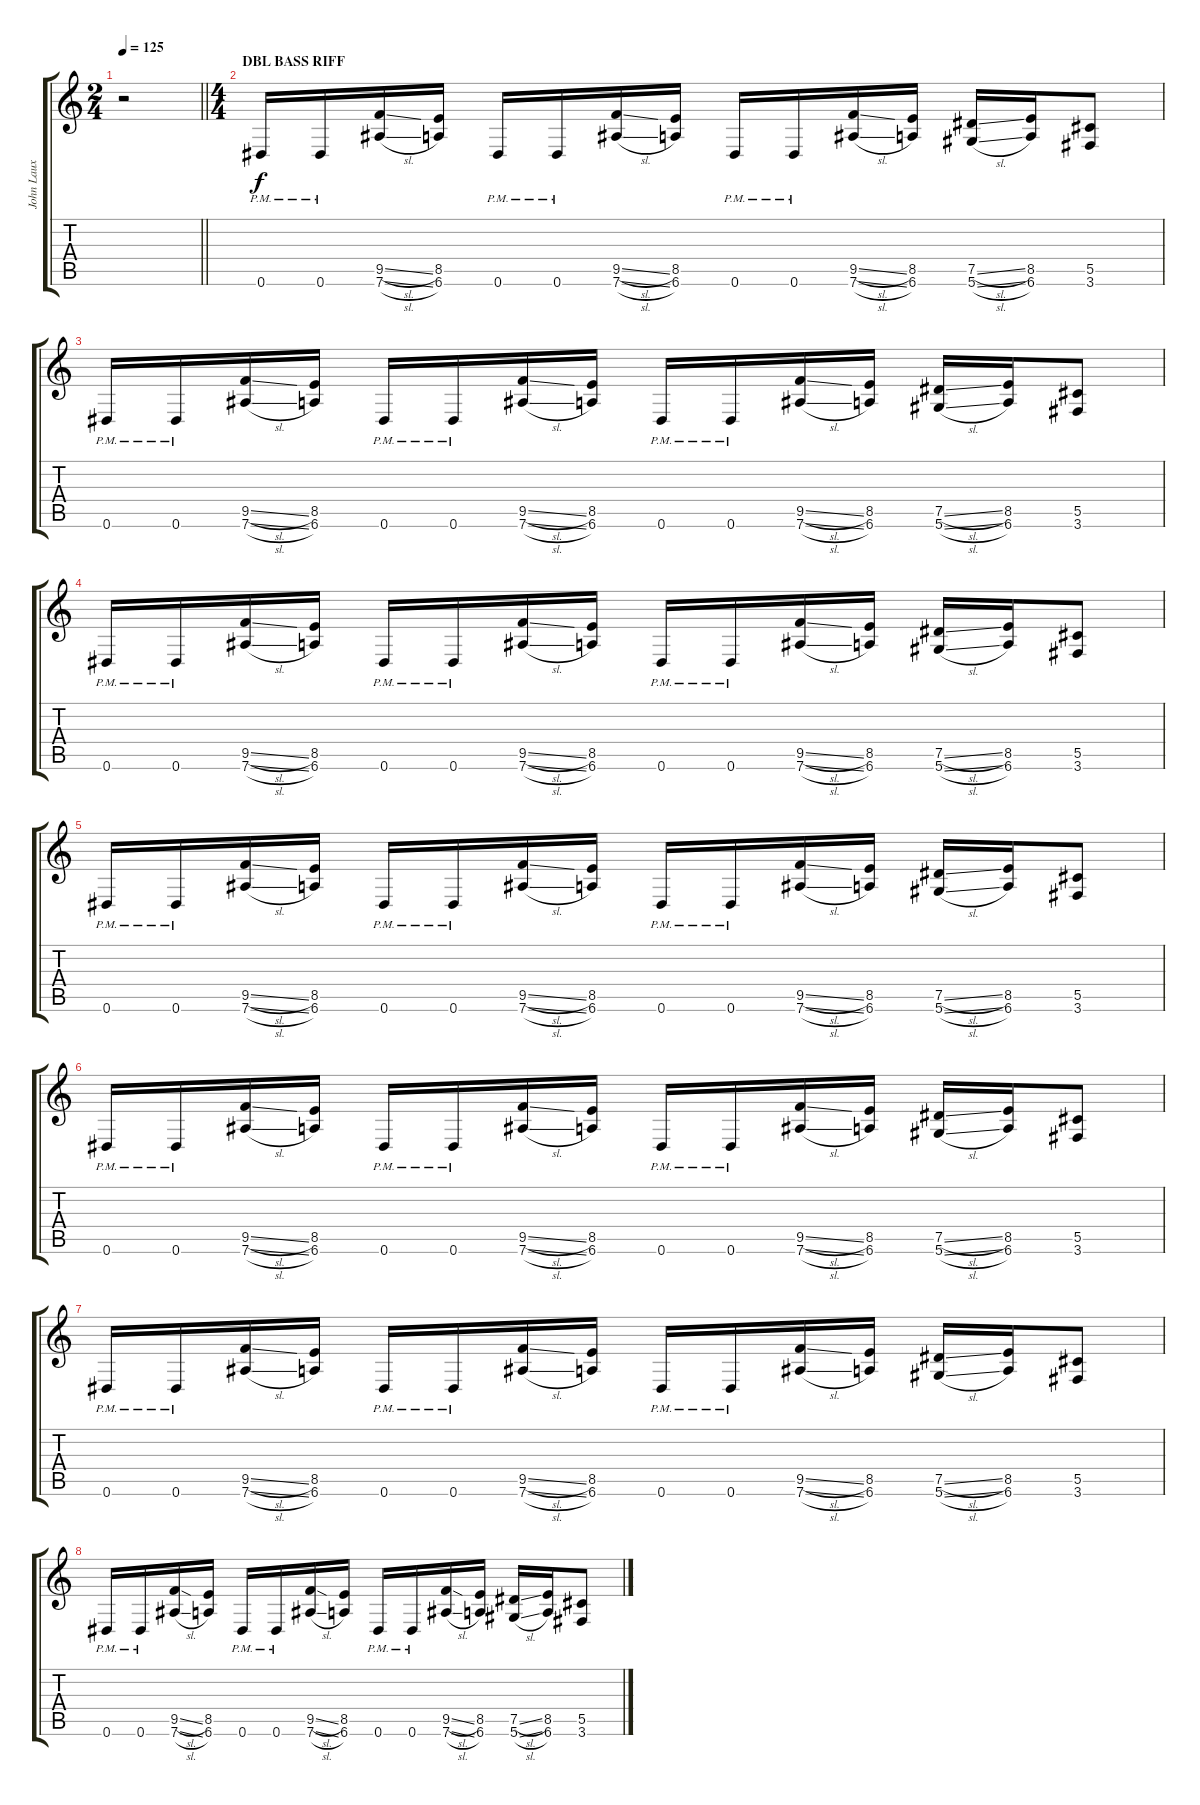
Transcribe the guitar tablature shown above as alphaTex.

\track ("John Laux" "John Laux") {instrument distortionguitar}
\staff {score tabs}
\tuning (Eb4 Bb3 Gb3 Db3 Ab2 Eb2) {hide}
\ts (2 4)
\tempo 125
\clef g2
\barLineRight lightlight
\ks c
r.2{dy f} |
\ts (4 4)
\section ("" "DBL BASS RIFF")
0.6{pm}.16 0.6{pm}.16 (9.5{sl} 7.6{sl}).16 (8.5 6.6).16 0.6{pm}.16 0.6{pm}.16 (9.5{sl} 7.6{sl}).16 (8.5 6.6).16 0.6{pm}.16 0.6{pm}.16 (9.5{sl} 7.6{sl}).16 (8.5 6.6).16 (7.5{sl} 5.6{sl}).16 (8.5 6.6).16 (5.5 3.6).8 |
0.6{pm}.16 0.6{pm}.16 (9.5{sl} 7.6{sl}).16 (8.5 6.6).16 0.6{pm}.16 0.6{pm}.16 (9.5{sl} 7.6{sl}).16 (8.5 6.6).16 0.6{pm}.16 0.6{pm}.16 (9.5{sl} 7.6{sl}).16 (8.5 6.6).16 (7.5{sl} 5.6{sl}).16 (8.5 6.6).16 (5.5 3.6).8 |
0.6{pm}.16 0.6{pm}.16 (9.5{sl} 7.6{sl}).16 (8.5 6.6).16 0.6{pm}.16 0.6{pm}.16 (9.5{sl} 7.6{sl}).16 (8.5 6.6).16 0.6{pm}.16 0.6{pm}.16 (9.5{sl} 7.6{sl}).16 (8.5 6.6).16 (7.5{sl} 5.6{sl}).16 (8.5 6.6).16 (5.5 3.6).8 |
0.6{pm}.16 0.6{pm}.16 (9.5{sl} 7.6{sl}).16 (8.5 6.6).16 0.6{pm}.16 0.6{pm}.16 (9.5{sl} 7.6{sl}).16 (8.5 6.6).16 0.6{pm}.16 0.6{pm}.16 (9.5{sl} 7.6{sl}).16 (8.5 6.6).16 (7.5{sl} 5.6{sl}).16 (8.5 6.6).16 (5.5 3.6).8 |
0.6{pm}.16 0.6{pm}.16 (9.5{sl} 7.6{sl}).16 (8.5 6.6).16 0.6{pm}.16 0.6{pm}.16 (9.5{sl} 7.6{sl}).16 (8.5 6.6).16 0.6{pm}.16 0.6{pm}.16 (9.5{sl} 7.6{sl}).16 (8.5 6.6).16 (7.5{sl} 5.6{sl}).16 (8.5 6.6).16 (5.5 3.6).8 |
0.6{pm}.16 0.6{pm}.16 (9.5{sl} 7.6{sl}).16 (8.5 6.6).16 0.6{pm}.16 0.6{pm}.16 (9.5{sl} 7.6{sl}).16 (8.5 6.6).16 0.6{pm}.16 0.6{pm}.16 (9.5{sl} 7.6{sl}).16 (8.5 6.6).16 (7.5{sl} 5.6{sl}).16 (8.5 6.6).16 (5.5 3.6).8 |
0.6{pm}.16 0.6{pm}.16 (9.5{sl} 7.6{sl}).16 (8.5 6.6).16 0.6{pm}.16 0.6{pm}.16 (9.5{sl} 7.6{sl}).16 (8.5 6.6).16 0.6{pm}.16 0.6{pm}.16 (9.5{sl} 7.6{sl}).16 (8.5 6.6).16 (7.5{sl} 5.6{sl}).16 (8.5 6.6).16 (5.5 3.6).8
